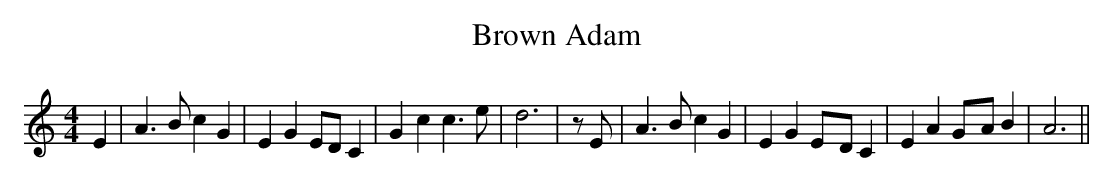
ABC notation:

X:1
T:Brown Adam
M:4/4
L:1/4
K:C
 E| A3/2 B/2 c G| E G E/2D/2 C| G c c3/2 e/2| d3| z/2 E/2| A3/2 B/2 c G|\
 E GE/2-D/2 C| E AG/2-A/2 B| A3||
